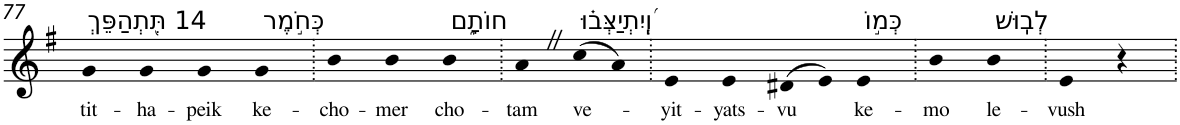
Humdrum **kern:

**kern	**text
*part1	*part1
*staff1	*staff1
*I"Piano	*
*I'Pno	*
!!LO:PB:g=z
*clefG2	*
*k[f#]	*
*G:	*
=77	=77
!LO:TX:a:t=14 תִּ֭תְהַפֵּךְ	!
!	!LO:LY:b
4g	tit-
!	!LO:LY:b
4g	-ha-
!	!LO:LY:b
4g	-peik
!LO:TX:a:t=כְּחֹ֣מֶר	!
!	!LO:LY:b
4g	ke-
=78.	=78.
!	!LO:LY:b
4b	-cho-
!	!LO:LY:b
4b	-mer
!LO:TX:a:t=חוֹתָ֑ם	!
!	!LO:LY:b
4b	cho-
=79.	=79.
!	!LO:LY:b
4aZ	-tam
!LO:TX:a:t=וְ֝יִֽתְיַצְּב֗וּ	!
!	!LO:LY:b
(8cc	ve-
8a)	.
=80.	=80.
!	!LO:LY:b
4e	-yit-
!	!LO:LY:b
4e	-yats-
!	!LO:LY:b
(>8d#X	-vu
8e)	.
!LO:TX:a:t=כְּמ֣וֹ	!
!	!LO:LY:b
4e	ke-
=81.	=81.
!	!LO:LY:b
4b	-mo
!LO:TX:a:t=לְבֽוּשׁ	!
!	!LO:LY:b
4b	le-
=82.	=82.
!	!LO:LY:b
4e	-vush
4r	.
=.	=.
*-	*-
